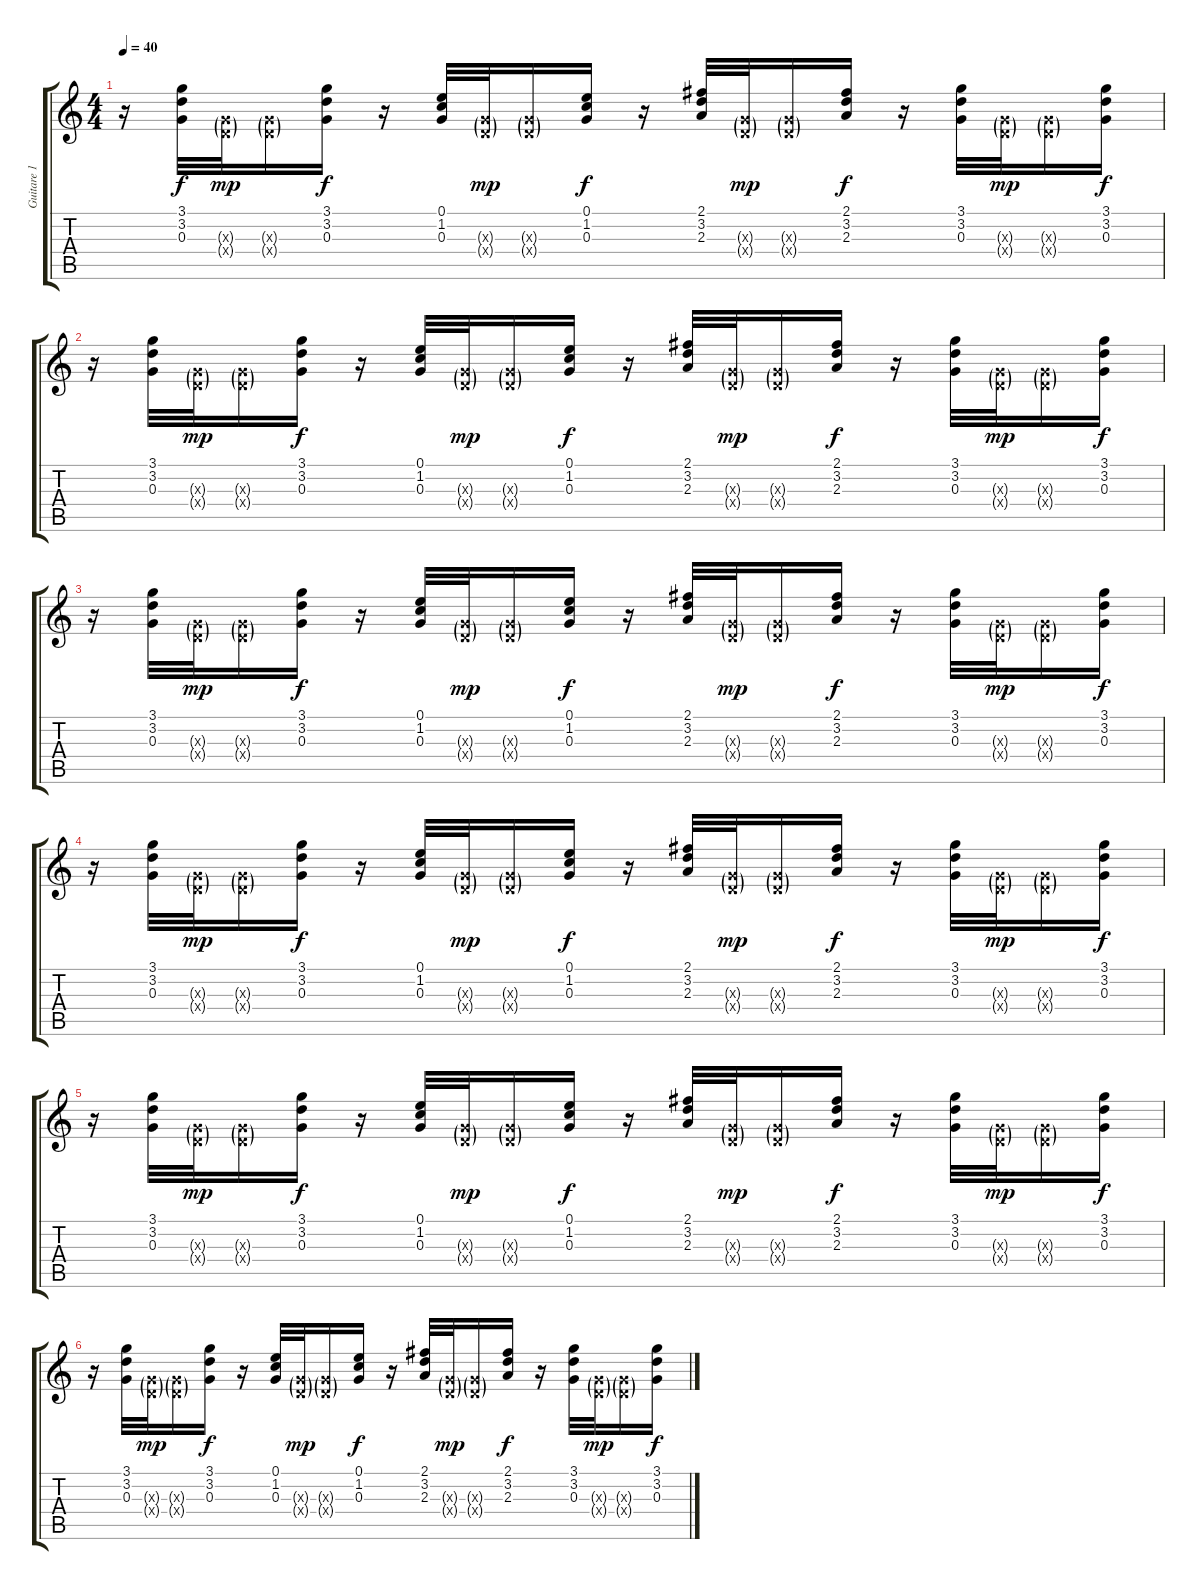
\track ("Guitare 1" "Guitare 1") {instrument acousticguitarsteel}
\staff {score tabs}
\tuning (E4 B3 G3 D3 A2 E2) {hide}
\ts (4 4)
\tempo 40
\clef g2
\ks c
r.16{dy f} (3.1 3.2 0.3).32 (0.3{g x} 0.4{g x}).32{dy mp} (0.3{g x} 0.4{g x}).16 (3.1 3.2 0.3).16{dy f} r.16 (0.1 1.2 0.3).32 (0.3{g x} 0.4{g x}).32{dy mp} (0.3{g x} 0.4{g x}).16 (0.1 1.2 0.3).16{dy f} r.16 (2.1 3.2 2.3).32 (0.3{g x} 0.4{g x}).32{dy mp} (0.3{g x} 0.4{g x}).16 (2.1 3.2 2.3).16{dy f} r.16 (3.1 3.2 0.3).32 (0.3{g x} 0.4{g x}).32{dy mp} (0.3{g x} 0.4{g x}).16 (3.1 3.2 0.3).16{dy f} |
r.16 (3.1 3.2 0.3).32 (0.3{g x} 0.4{g x}).32{dy mp} (0.3{g x} 0.4{g x}).16 (3.1 3.2 0.3).16{dy f} r.16 (0.1 1.2 0.3).32 (0.3{g x} 0.4{g x}).32{dy mp} (0.3{g x} 0.4{g x}).16 (0.1 1.2 0.3).16{dy f} r.16 (2.1 3.2 2.3).32 (0.3{g x} 0.4{g x}).32{dy mp} (0.3{g x} 0.4{g x}).16 (2.1 3.2 2.3).16{dy f} r.16 (3.1 3.2 0.3).32 (0.3{g x} 0.4{g x}).32{dy mp} (0.3{g x} 0.4{g x}).16 (3.1 3.2 0.3).16{dy f} |
r.16 (3.1 3.2 0.3).32 (0.3{g x} 0.4{g x}).32{dy mp} (0.3{g x} 0.4{g x}).16 (3.1 3.2 0.3).16{dy f} r.16 (0.1 1.2 0.3).32 (0.3{g x} 0.4{g x}).32{dy mp} (0.3{g x} 0.4{g x}).16 (0.1 1.2 0.3).16{dy f} r.16 (2.1 3.2 2.3).32 (0.3{g x} 0.4{g x}).32{dy mp} (0.3{g x} 0.4{g x}).16 (2.1 3.2 2.3).16{dy f} r.16 (3.1 3.2 0.3).32 (0.3{g x} 0.4{g x}).32{dy mp} (0.3{g x} 0.4{g x}).16 (3.1 3.2 0.3).16{dy f} |
r.16 (3.1 3.2 0.3).32 (0.3{g x} 0.4{g x}).32{dy mp} (0.3{g x} 0.4{g x}).16 (3.1 3.2 0.3).16{dy f} r.16 (0.1 1.2 0.3).32 (0.3{g x} 0.4{g x}).32{dy mp} (0.3{g x} 0.4{g x}).16 (0.1 1.2 0.3).16{dy f} r.16 (2.1 3.2 2.3).32 (0.3{g x} 0.4{g x}).32{dy mp} (0.3{g x} 0.4{g x}).16 (2.1 3.2 2.3).16{dy f} r.16 (3.1 3.2 0.3).32 (0.3{g x} 0.4{g x}).32{dy mp} (0.3{g x} 0.4{g x}).16 (3.1 3.2 0.3).16{dy f} |
r.16 (3.1 3.2 0.3).32 (0.3{g x} 0.4{g x}).32{dy mp} (0.3{g x} 0.4{g x}).16 (3.1 3.2 0.3).16{dy f} r.16 (0.1 1.2 0.3).32 (0.3{g x} 0.4{g x}).32{dy mp} (0.3{g x} 0.4{g x}).16 (0.1 1.2 0.3).16{dy f} r.16 (2.1 3.2 2.3).32 (0.3{g x} 0.4{g x}).32{dy mp} (0.3{g x} 0.4{g x}).16 (2.1 3.2 2.3).16{dy f} r.16 (3.1 3.2 0.3).32 (0.3{g x} 0.4{g x}).32{dy mp} (0.3{g x} 0.4{g x}).16 (3.1 3.2 0.3).16{dy f} |
r.16 (3.1 3.2 0.3).32 (0.3{g x} 0.4{g x}).32{dy mp} (0.3{g x} 0.4{g x}).16 (3.1 3.2 0.3).16{dy f} r.16 (0.1 1.2 0.3).32 (0.3{g x} 0.4{g x}).32{dy mp} (0.3{g x} 0.4{g x}).16 (0.1 1.2 0.3).16{dy f} r.16 (2.1 3.2 2.3).32 (0.3{g x} 0.4{g x}).32{dy mp} (0.3{g x} 0.4{g x}).16 (2.1 3.2 2.3).16{dy f} r.16 (3.1 3.2 0.3).32 (0.3{g x} 0.4{g x}).32{dy mp} (0.3{g x} 0.4{g x}).16 (3.1 3.2 0.3).16{dy f}
